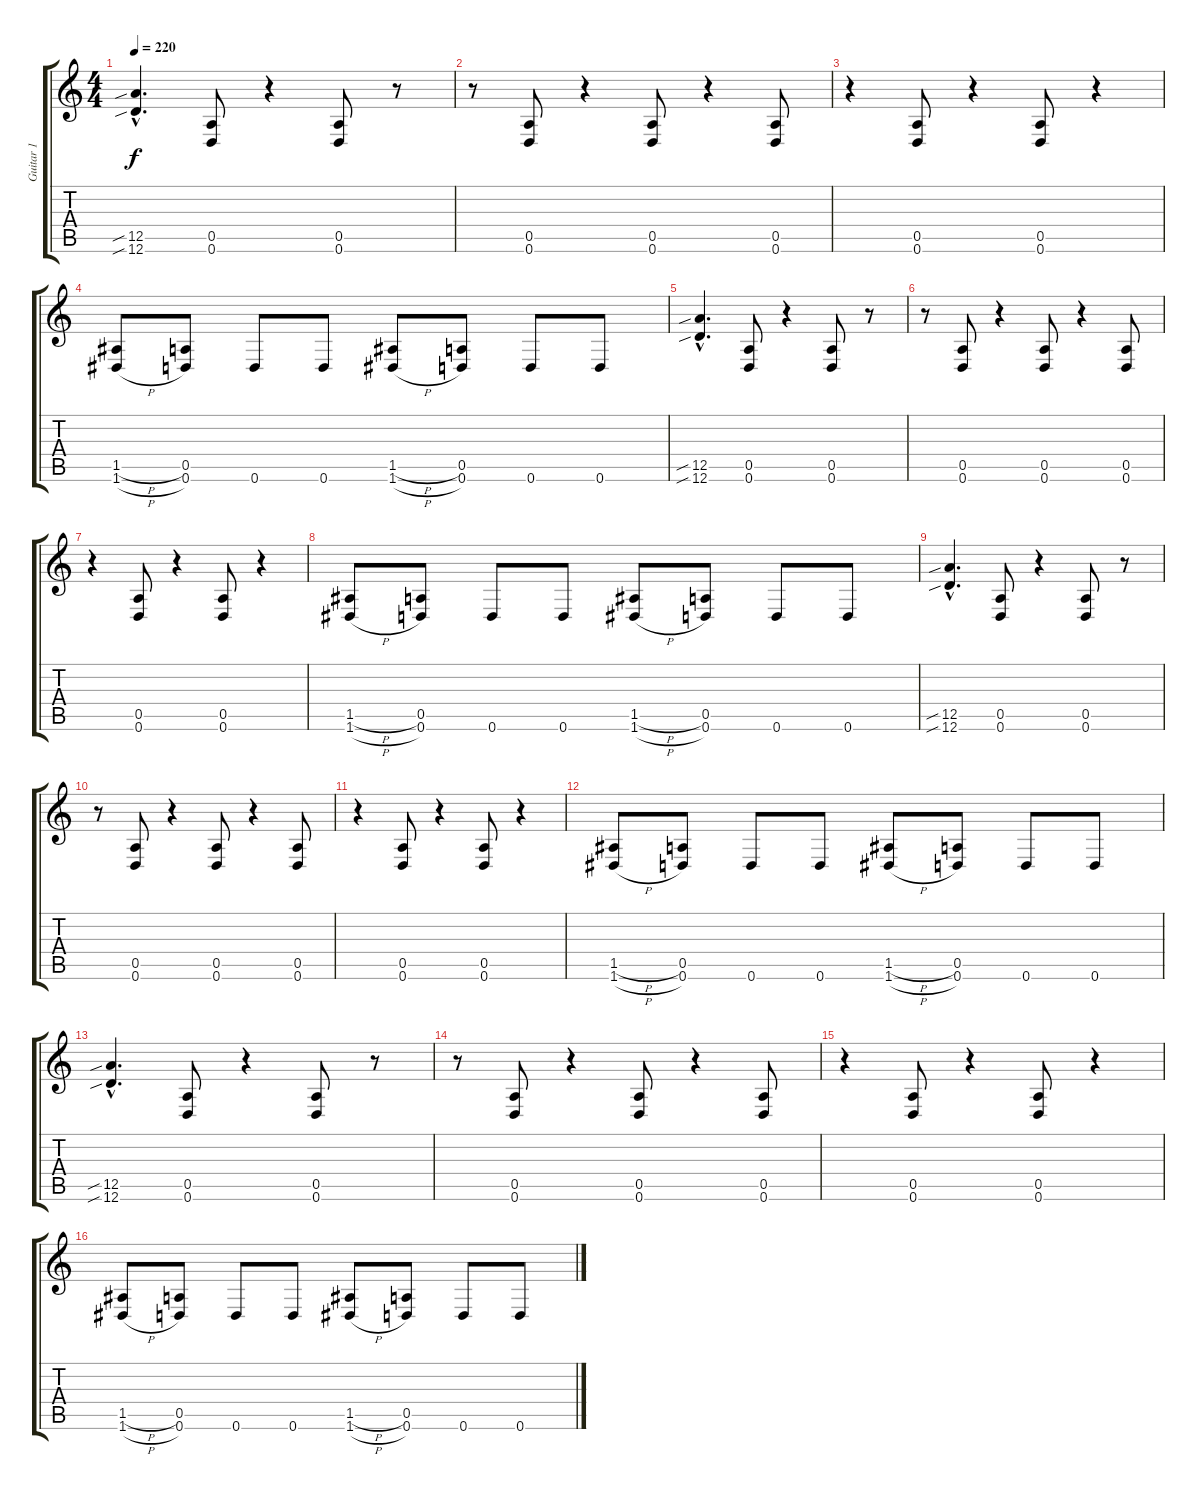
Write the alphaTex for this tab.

\track ("Guitar 1" "Guitar 1") {instrument distortionguitar}
\staff {score tabs}
\tuning (E4 B3 G3 D3 A2 D2) {hide}
\ts (4 4)
\tempo 220
\clef g2
\ks c
(12.5{sib hac} 12.6{sib hac}).4{d dy f} (0.5 0.6).8 r.4 (0.5 0.6).8 r.8 |
r.8 (0.5 0.6).8 r.4 (0.5 0.6).8 r.4 (0.5 0.6).8 |
r.4 (0.5 0.6).8 r.4 (0.5 0.6).8 r.4 |
(1.5{h} 1.6{h}).8 (0.5 0.6).8 0.6.8 0.6.8 (1.5{h} 1.6{h}).8 (0.5 0.6).8 0.6.8 0.6.8 |
(12.5{sib hac} 12.6{sib hac}).4{d} (0.5 0.6).8 r.4 (0.5 0.6).8 r.8 |
r.8 (0.5 0.6).8 r.4 (0.5 0.6).8 r.4 (0.5 0.6).8 |
r.4 (0.5 0.6).8 r.4 (0.5 0.6).8 r.4 |
(1.5{h} 1.6{h}).8 (0.5 0.6).8 0.6.8 0.6.8 (1.5{h} 1.6{h}).8 (0.5 0.6).8 0.6.8 0.6.8 |
(12.5{sib hac} 12.6{sib hac}).4{d} (0.5 0.6).8 r.4 (0.5 0.6).8 r.8 |
r.8 (0.5 0.6).8 r.4 (0.5 0.6).8 r.4 (0.5 0.6).8 |
r.4 (0.5 0.6).8 r.4 (0.5 0.6).8 r.4 |
(1.5{h} 1.6{h}).8 (0.5 0.6).8 0.6.8 0.6.8 (1.5{h} 1.6{h}).8 (0.5 0.6).8 0.6.8 0.6.8 |
(12.5{sib hac} 12.6{sib hac}).4{d} (0.5 0.6).8 r.4 (0.5 0.6).8 r.8 |
r.8 (0.5 0.6).8 r.4 (0.5 0.6).8 r.4 (0.5 0.6).8 |
r.4 (0.5 0.6).8 r.4 (0.5 0.6).8 r.4 |
(1.5{h} 1.6{h}).8 (0.5 0.6).8 0.6.8 0.6.8 (1.5{h} 1.6{h}).8 (0.5 0.6).8 0.6.8 0.6.8
